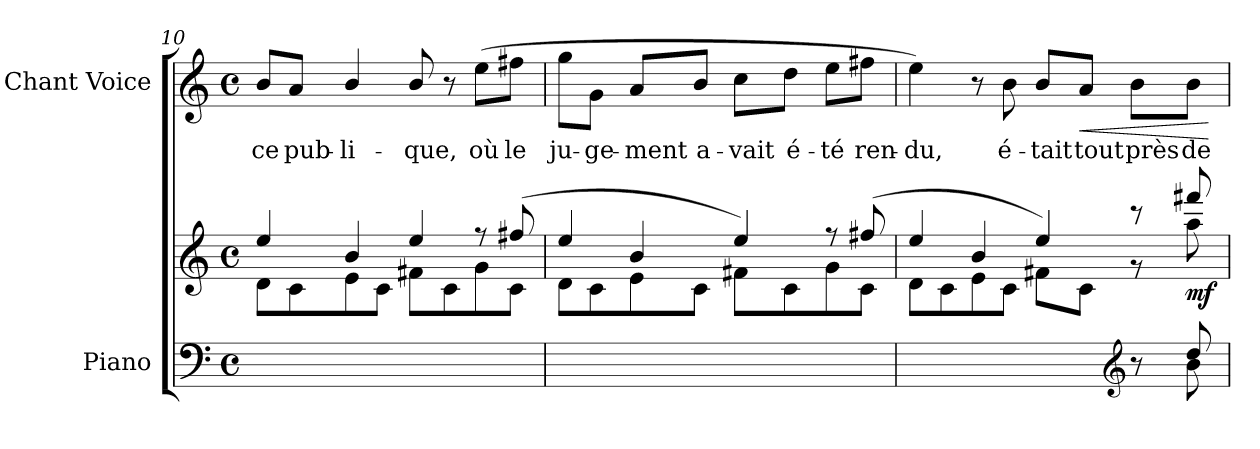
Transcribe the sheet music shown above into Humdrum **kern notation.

**kern	**kern	**dynam	**kern	**text	**dynam
*part2	*part2	*part2	*part1	*part1	*part1
*staff3	*staff2	*staff2/3	*staff1	*staff1	*staff1
*I"Piano	*	*	*I"Chant Voice	*	*
*I'Pno	*	*	*	*	*
*clefF4	*clefG2	*	*clefG2	*	*
*k[]	*k[]	*	*k[]	*	*
*M4/4	*M4/4	*	*M4/4	*	*
*met(c)	*met(c)	*	*met(c)	*	*
=10	=10	=10	=10	=10	=10
*	*^	*	*	*	*
1ryy	4ee/	8d\L	.	8b/L	-ce	.
.	.	8c\	.	8a/J	pub-	.
.	4b/	8e\	.	4b/	-li-	.
.	.	8c\J	.	.	.	.
.	4ee/	8f#X\L	.	8b/	-que,	.
.	.	8c\	.	8r	.	.
.	8r	8g\	.	(8ee\L	où	.
.	(8ff#X/	8c\J	.	8ff#X\J	le	.
=11	=11	=11	=11	=11	=11	=11
1ryy	4ee/	8d\L	.	8gg\L	ju-	.
.	.	8c\	.	8g\J	-ge-	.
.	4b/	8e\	.	8a/L	-ment	.
.	.	8c\J	.	8b/J	a-	.
.	4ee/)	8f#X\L	.	8cc\L	-vait	.
.	.	8c\	.	8dd\J	é-	.
.	8r	8g\	.	8ee\L	-té	.
.	(8ff#X/	8c\J	.	8ff#X\J	ren-	.
=12	=12	=12	=12	=12	=12	=12
*^	*	*	*	*	*	*
2ryy	2..ryy	4ee/	8d\L	.	4ee\)	-du,	.
.	.	.	8c\	.	.	.	.
.	.	4b/	8e\	.	8r	.	.
.	.	.	8c\J	.	8b\	é-	.
4ryy	.	4ee/)	8f#X\L	.	8b/L	-tait	.
!	!	!	!	!	!	!	!LO:HP:b
.	.	.	8c\J	.	8a/J	tout	<
*clefG2	*	*	*	*	*	*	*
8r	.	8r	8r	.	8b\L	près	.
!	!	!	!	!LO:DY:b	!	!	!
8dd/	8b\	8fff#X/	8aa\	mf	8b\J	de	.
*v	*v	*	*	*	*	*	*
*	*v	*v	*	*	*	*
.	.	.	.	.	[
=	=	=	=	=	=
*-	*-	*-	*-	*-	*-
